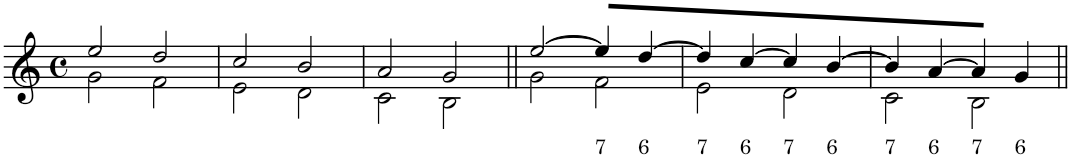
**kern	**text
*part1	*part1
*staff1	*staff1
*I"Klavier	*
*I'Klav.	*
!!LO:PB:g=z
*clefG2	*
*k[]	*
*M4/4	*
*met(c)	*
=8	=8
*^	*
2ee/	2g\	.
2dd/	2f\	.
=9	=9	=9
2cc/	2e\	.
2b/	2d\	.
=10	=10	=10
2a/	2c\	.
2g/	2B\	.
=11||	=11||	=11||
[2ee/	2g\	.
!	!	!LO:LY:b
4ee/]	2f\	7
!	!	!LO:LY:b
[4dd/	.	6
=12	=12	=12
!	!	!LO:LY:b
4dd/]	2e\	7
!	!	!LO:LY:b
[4cc/	.	6
!	!	!LO:LY:b
4cc/]	2d\	7
!	!	!LO:LY:b
[4b/	.	6
=13	=13	=13
!	!	!LO:LY:b
4b/]	2c\	7
!	!	!LO:LY:b
[4a/	.	6
!	!	!LO:LY:b
4a/]	2B\	7
!	!	!LO:LY:b
4g/	.	6
*v	*v	*
=||	=||
*-	*-
